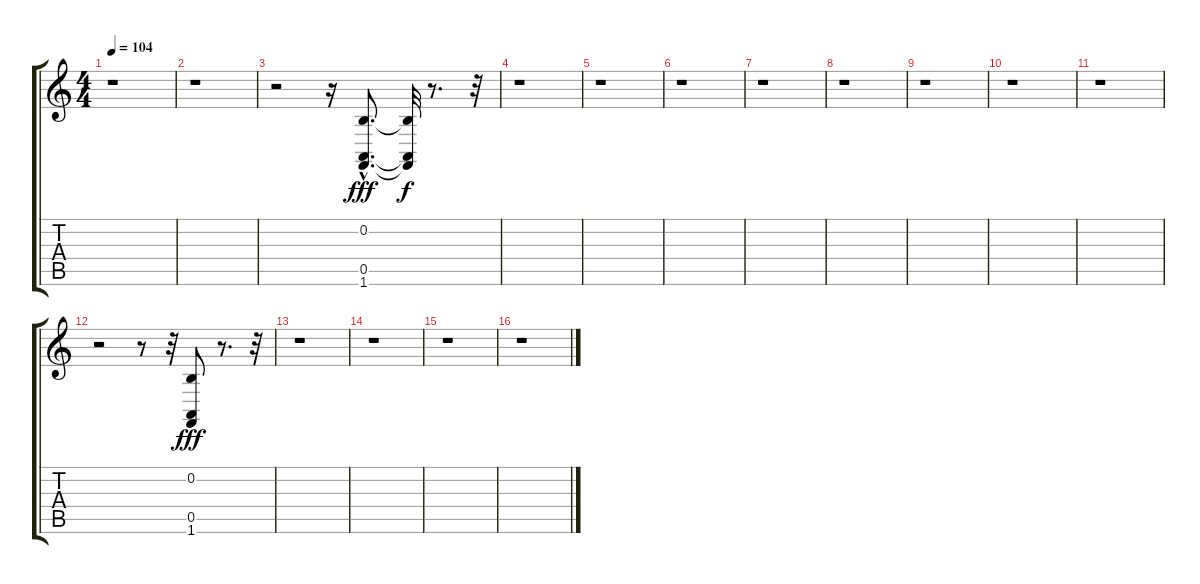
\track "" {instrument reversecymbal}
\staff {score tabs}
\tuning (E4 B3 G3 D3 A2 E2) {hide}
\ts (4 4)
\tempo 104
\clef g2
\ks c
r.1{dy f} |
r.1 |
r.2 r.16 (0.2{hac} 0.5{hac} 1.6{hac}).8{d dy fff} (0.2{t} 0.5{t} 1.6{t}).32{dy f} r.8{d} r.32 |
r.1 |
r.1 |
r.1 |
r.1 |
r.1 |
r.1 |
r.1 |
r.1 |
r.2 r.8 r.32 (0.2 0.5 1.6).8{dy fff} r.8{d} r.32 |
r.1 |
r.1 |
r.1 |
r.1
